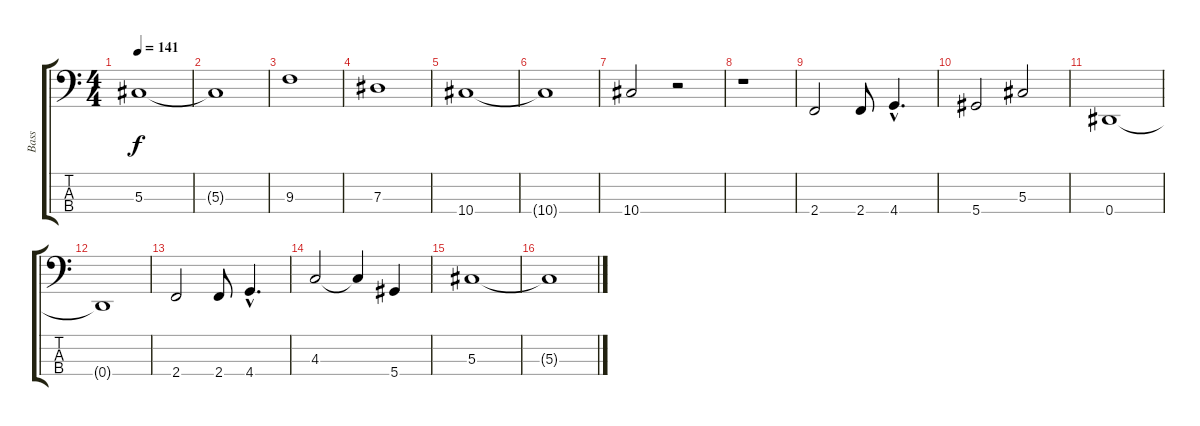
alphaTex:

\track ("Bass" "Bass") {instrument fretlessbass}
\staff {score tabs}
\tuning (Gb2 Db2 Ab1 Eb1) {hide}
\ts (4 4)
\tempo 141
\clef f4
\ks c
5.3.1{dy f} |
5.3{t}.1 |
9.3.1 |
7.3.1 |
10.4.1 |
10.4{t}.1 |
10.4.2 r.2 |
r.1 |
2.4.2 2.4.8 4.4{hac}.4{d} |
5.4.2 5.3.2 |
0.4.1 |
0.4{t}.1 |
2.4.2 2.4.8 4.4{hac}.4{d} |
4.3.2 4.3{t}.4 5.4.4 |
5.3.1 |
5.3{t}.1
